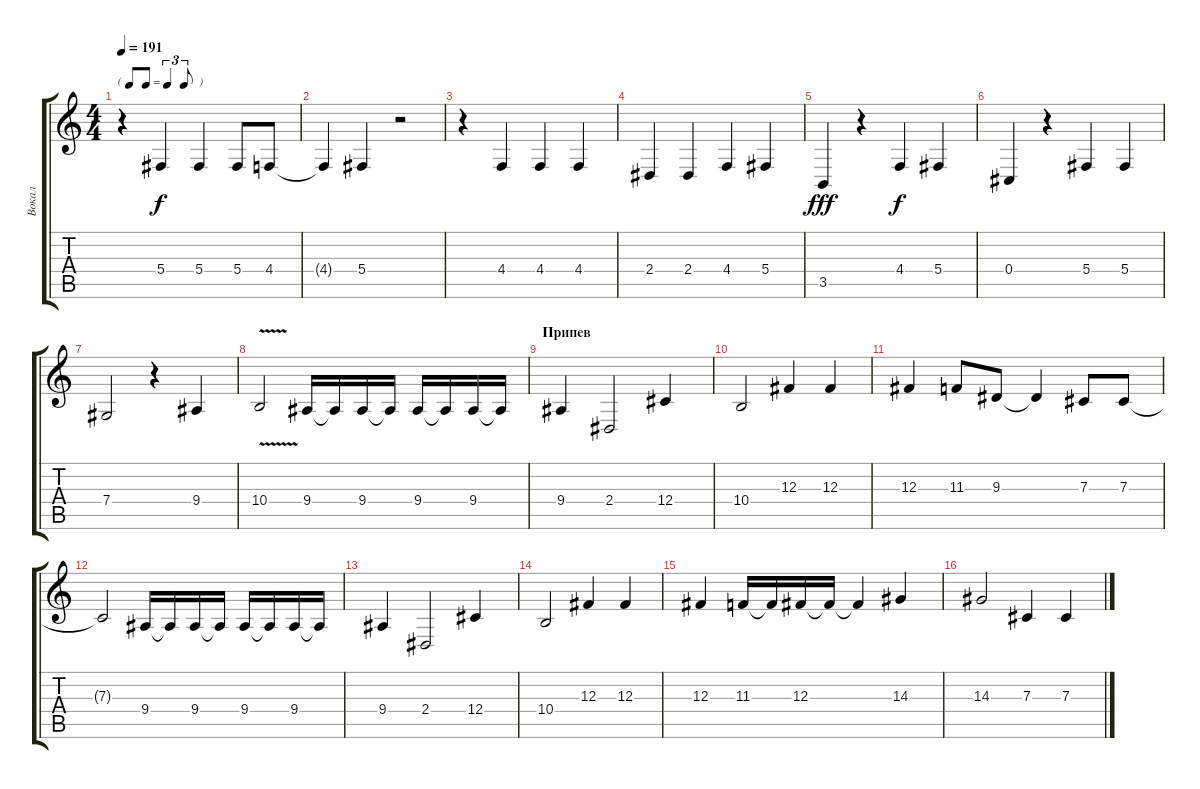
\track ("Вокал" "Вокал") {instrument rockorgan}
\staff {score tabs}
\tuning (Eb4 Bb3 Gb3 Db3 Ab2 Eb2) {hide}
\ts (4 4)
\tf triplet8th
\tempo 191
\clef g2
\ks c
r.4{dy f} 5.4.4 5.4.4 5.4.8 4.4.8 |
4.4{t}.4 5.4.4 r.2 |
r.4 4.4.4 4.4.4 4.4.4 |
2.4.4 2.4.4 4.4.4 5.4.4 |
3.5.4{dy fff} r.4 4.4.4{dy f} 5.4.4 |
0.4.4 r.4 5.4.4 5.4.4 |
7.4.2 r.4 9.4.4 |
10.4{v}.2 9.4.16{instrument lead6voice} 9.4{t}.16 9.4.16 9.4{t}.16 9.4.16 9.4{t}.16 9.4.16 9.4{t}.16 |
\section ("" "Припев")
9.4.4 2.4.2 12.4.4 |
10.4.2 12.3.4 12.3.4 |
12.3.4 11.3.8 9.3.8 9.3{t}.4 7.3.8 7.3.8 |
7.3{t}.2 9.4.16 9.4{t}.16 9.4.16 9.4{t}.16 9.4.16 9.4{t}.16 9.4.16 9.4{t}.16 |
9.4.4 2.4.2 12.4.4 |
10.4.2 12.3.4 12.3.4 |
12.3.4 11.3.16 11.3{t}.16 12.3.16 12.3{t}.16 12.3{t}.4 14.3.4 |
14.3.2 7.3.4 7.3.4
